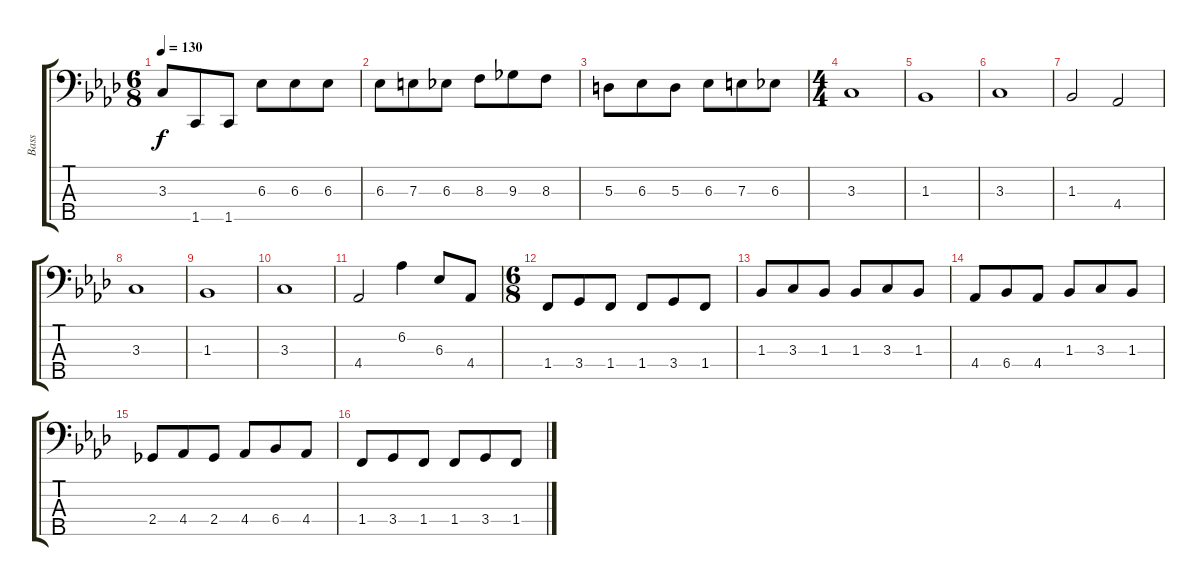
\track ("Bass" "Bass") {instrument electricbassfinger}
\staff {score tabs}
\tuning (G2 D2 A1 E1 B0) {hide}
\ts (6 8)
\tempo 130
\clef f4
\ks ab
3.3.8{dy f} 1.5.8 1.5.8 6.3.8 6.3.8 6.3.8 |
6.3.8 7.3.8 6.3.8 8.3.8 9.3.8 8.3.8 |
5.3.8 6.3.8 5.3.8 6.3.8 7.3.8 6.3.8 |
\ts (4 4)
3.3.1{volume 16} |
1.3.1 |
3.3.1 |
1.3.2 4.4.2 |
3.3.1 |
1.3.1 |
3.3.1 |
4.4.2 6.2.4 6.3.8 4.4.8 |
\ts (6 8)
1.4.8 3.4.8 1.4.8 1.4.8 3.4.8 1.4.8 |
1.3.8 3.3.8 1.3.8 1.3.8 3.3.8 1.3.8 |
4.4.8 6.4.8 4.4.8 1.3.8 3.3.8 1.3.8 |
2.4.8 4.4.8 2.4.8 4.4.8 6.4.8 4.4.8 |
1.4.8 3.4.8 1.4.8 1.4.8 3.4.8 1.4.8
